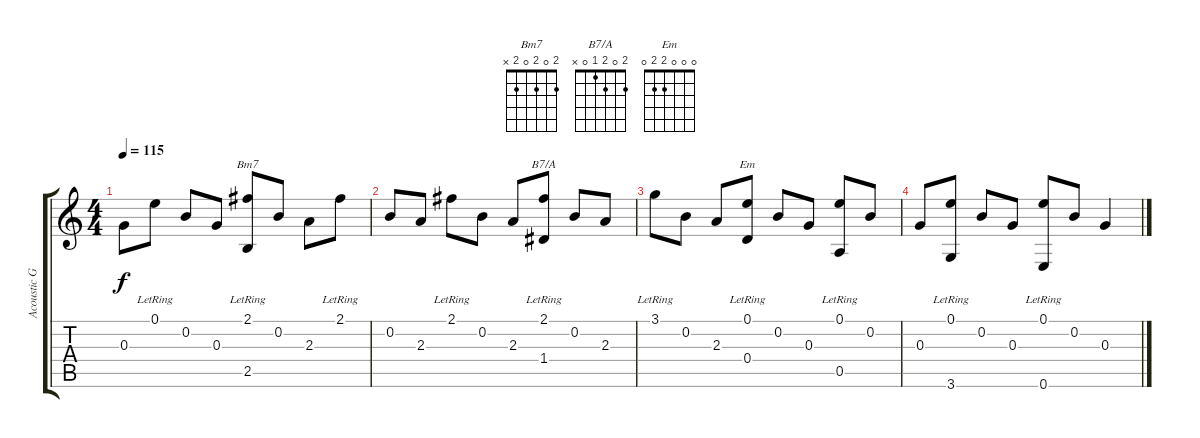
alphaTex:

\track ("Acoustic Guitar" "Acoustic G") {instrument acousticguitarnylon}
\staff {score tabs}
\tuning (E4 B3 G3 D3 A2 E2) {hide}
\chord ("Bm7" 2 0 2 0 2 x)
\chord ("B7/A" 2 0 2 1 0 x)
\chord ("Em" 0 0 0 2 2 0)
\ts (4 4)
\tempo 115
\clef g2
\ks c
0.3.8{dy f} 0.1{lr}.8 0.2.8 0.3.8 (2.1{lr} 2.5).8{ch "Bm7"} 0.2.8 2.3.8 2.1{lr}.8 |
0.2.8 2.3.8 2.1{lr}.8 0.2.8 2.3.8 (2.1{lr} 1.4).8{ch "B7/A"} 0.2.8 2.3.8 |
3.1{lr}.8 0.2.8 2.3.8 (0.1{lr} 0.4).8{ch "Em"} 0.2.8 0.3.8 (0.1{lr} 0.5).8 0.2.8 |
0.3.8 (0.1{lr} 3.6).8 0.2.8 0.3.8 (0.1{lr} 0.6).8 0.2.8 0.3.4
